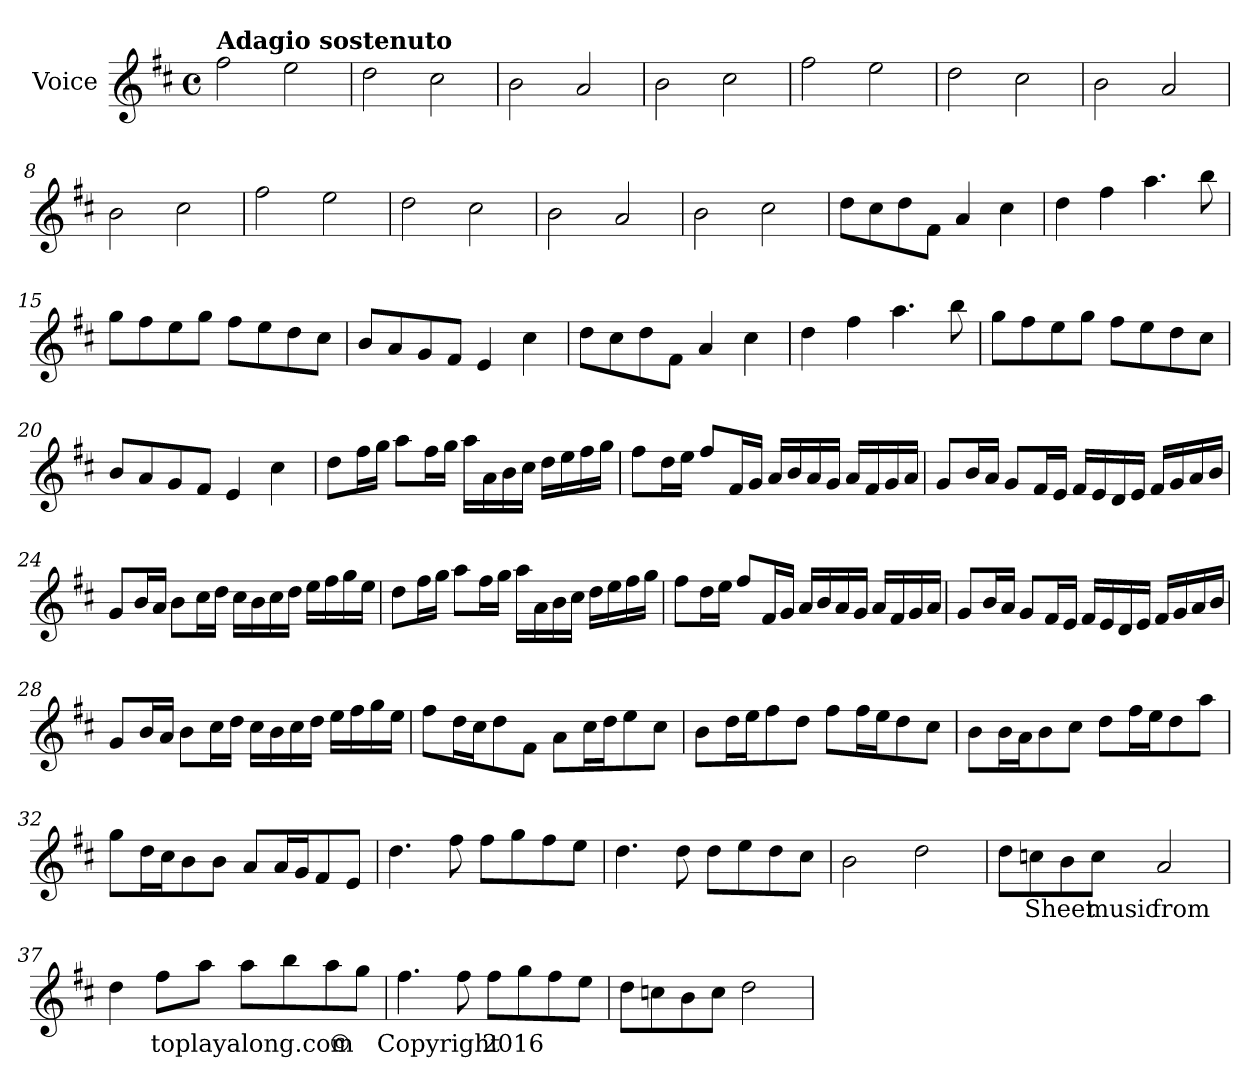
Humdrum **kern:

**kern	**text
*part1	*part1
*staff1	*staff1
*I"Voice	*
*I'V	*
*clefG2	*
*k[f#c#]	*
*M4/4	*
*met(c)	*
=1	=1
!LO:TX:a:B:t=Adagio sostenuto	!
2ff#\	.
2ee\	.
=2	=2
2dd\	.
2cc#\	.
=3	=3
2b\	.
2a/	.
=4	=4
2b\	.
2cc#\	.
=5	=5
2ff#\	.
2ee\	.
=6	=6
2dd\	.
2cc#\	.
!!LO:LB:g=z
=7	=7
2b\	.
2a/	.
=8	=8
2b\	.
2cc#\	.
=9	=9
2ff#\	.
2ee\	.
=10	=10
2dd\	.
2cc#\	.
=11	=11
2b\	.
2a/	.
=12	=12
2b\	.
2cc#\	.
!!LO:LB:g=z
=13	=13
8dd\L	.
8cc#\	.
8dd\	.
8f#\J	.
4a/	.
4cc#\	.
=14	=14
4dd\	.
4ff#\	.
4.aa\	.
8bb\	.
=15	=15
8gg\L	.
8ff#\	.
8ee\	.
8gg\J	.
8ff#\L	.
8ee\	.
8dd\	.
8cc#\J	.
=16	=16
8b/L	.
8a/	.
8g/	.
8f#/J	.
4e/	.
4cc#\	.
=17	=17
8dd\L	.
8cc#\	.
8dd\	.
8f#\J	.
4a/	.
4cc#\	.
!!LO:LB:g=z
=18	=18
4dd\	.
4ff#\	.
4.aa\	.
8bb\	.
=19	=19
8gg\L	.
8ff#\	.
8ee\	.
8gg\J	.
8ff#\L	.
8ee\	.
8dd\	.
8cc#\J	.
=20	=20
8b/L	.
8a/	.
8g/	.
8f#/J	.
4e/	.
4cc#\	.
=21	=21
8dd\L	.
16ff#\L	.
16gg\JJ	.
8aa\L	.
16ff#\L	.
16gg\JJ	.
16aa\LL	.
16a\	.
16b\	.
16cc#\JJ	.
16dd\LL	.
16ee\	.
16ff#\	.
16gg\JJ	.
!!LO:LB:g=z
=22	=22
8ff#\L	.
16dd\K	.
16ee\Jk	.
8ff#/L	.
16f#/K	.
16g/Jk	.
16a/LL	.
16b/	.
16a/	.
16g/JJ	.
16a/LL	.
16f#/	.
16g/	.
16a/JJ	.
=23	=23
8g/L	.
16b/L	.
16a/JJ	.
8g/L	.
16f#/L	.
16e/JJ	.
16f#/LL	.
16e/	.
16d/	.
16e/JJ	.
16f#/LL	.
16g/	.
16a/	.
16b/JJ	.
=24	=24
8g/L	.
16b/K	.
16a/Jk	.
8b\L	.
16cc#\K	.
16dd\Jk	.
16cc#\LL	.
16b\	.
16cc#\	.
16dd\JJ	.
16ee\LL	.
16ff#\	.
16gg\	.
16ee\JJ	.
!!LO:LB:g=z
=25	=25
8dd\L	.
16ff#\L	.
16gg\JJ	.
8aa\L	.
16ff#\K	.
16gg\Jk	.
16aa\LL	.
16a\	.
16b\	.
16cc#\JJ	.
16dd\LL	.
16ee\	.
16ff#\	.
16gg\JJ	.
=26	=26
8ff#\L	.
16dd\K	.
16ee\Jk	.
8ff#/L	.
16f#/L	.
16g/JJ	.
16a/LL	.
16b/	.
16a/	.
16g/JJ	.
16a/LL	.
16f#/	.
16g/	.
16a/JJ	.
=27	=27
8g/L	.
16b/K	.
16a/Jk	.
8g/L	.
16f#/K	.
16e/Jk	.
16f#/LL	.
16e/	.
16d/	.
16e/JJ	.
16f#/LL	.
16g/	.
16a/	.
16b/JJ	.
!!LO:LB:g=z
=28	=28
8g/L	.
16b/L	.
16a/JJ	.
8b\L	.
16cc#\L	.
16dd\JJ	.
16cc#\LL	.
16b\	.
16cc#\	.
16dd\JJ	.
16ee\LL	.
16ff#\	.
16gg\	.
16ee\JJ	.
=29	=29
8ff#\L	.
16dd\L	.
16cc#\J	.
8dd\	.
8f#\J	.
8a\L	.
16cc#\L	.
16dd\J	.
8ee\	.
8cc#\J	.
=30	=30
8b\L	.
16dd\L	.
16ee\J	.
8ff#\	.
8dd\J	.
8ff#\L	.
16ff#\L	.
16ee\J	.
8dd\	.
8cc#\J	.
!!LO:LB:g=z
=31	=31
8b\L	.
16b\L	.
16a\J	.
8b\	.
8cc#\J	.
8dd\L	.
16ff#\L	.
16ee\J	.
8dd\	.
8aa\J	.
=32	=32
8gg\L	.
16dd\K	.
16cc#\k	.
8b\	.
8b\J	.
8a/L	.
16a/L	.
16g/J	.
8f#/	.
8e/J	.
=33	=33
4.dd\	.
8ff#\	.
8ff#\L	.
8gg\	.
8ff#\	.
8ee\J	.
=34	=34
4.dd\	.
8dd\	.
8dd\L	.
8ee\	.
8dd\	.
8cc#\J	.
!!LO:LB:g=z
=35	=35
2b\	.
2dd\	.
=36	=36
8dd\L	.
!	!LO:LY:b
8ccn\	Sheet
8b\	.
!	!LO:LY:b
8cc\J	music
!	!LO:LY:b
2a/	from
=37	=37
4dd\	.
!	!LO:LY:b
8ff#\L	toplayalong.com
8aa\J	.
8aa\L	.
8bb\	.
!	!LO:LY:b
8aa\	©
8gg\J	.
=38	=38
!	!LO:LY:b
4.ff#\	Copyright
8ff#\	.
!	!LO:LY:b
8ff#\L	2016
8gg\	.
8ff#\	.
8ee\J	.
=39	=39
8dd\L	.
8ccn\	.
8b\	.
8cc\J	.
2dd\	.
=	=
*-	*-
